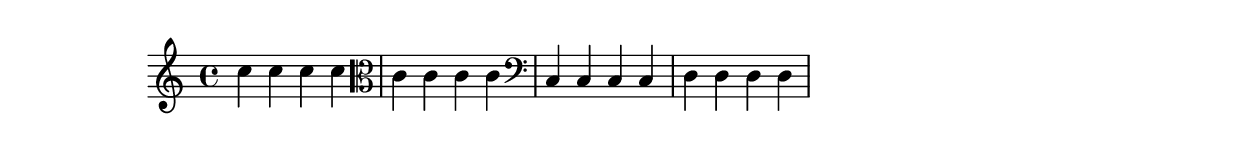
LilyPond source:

%% http://lsr.dsi.unimi.it/LSR/Item?id=778

squashTo = #(define-music-function
  (parser location position music)
  (number? ly:music?)
  #{
    \set squashedPosition = $position
    $music
    \unset squashedPosition
  #})

middleLine = #(define-music-function
  (parser location music)
  (ly:music?)
  #{
    \squashTo #0 $music
  #})

\new Voice 
\with { \consists "Pitch_squash_engraver"} 
\relative c' {
  \clef treble
  \squashTo #1 { c4 d e f }
  \clef alto
  \squashTo #0 { c4 d e f }
  \clef bass
  \squashTo #-1 { c4 d e f }
  \middleLine { c4 d e f }
}
